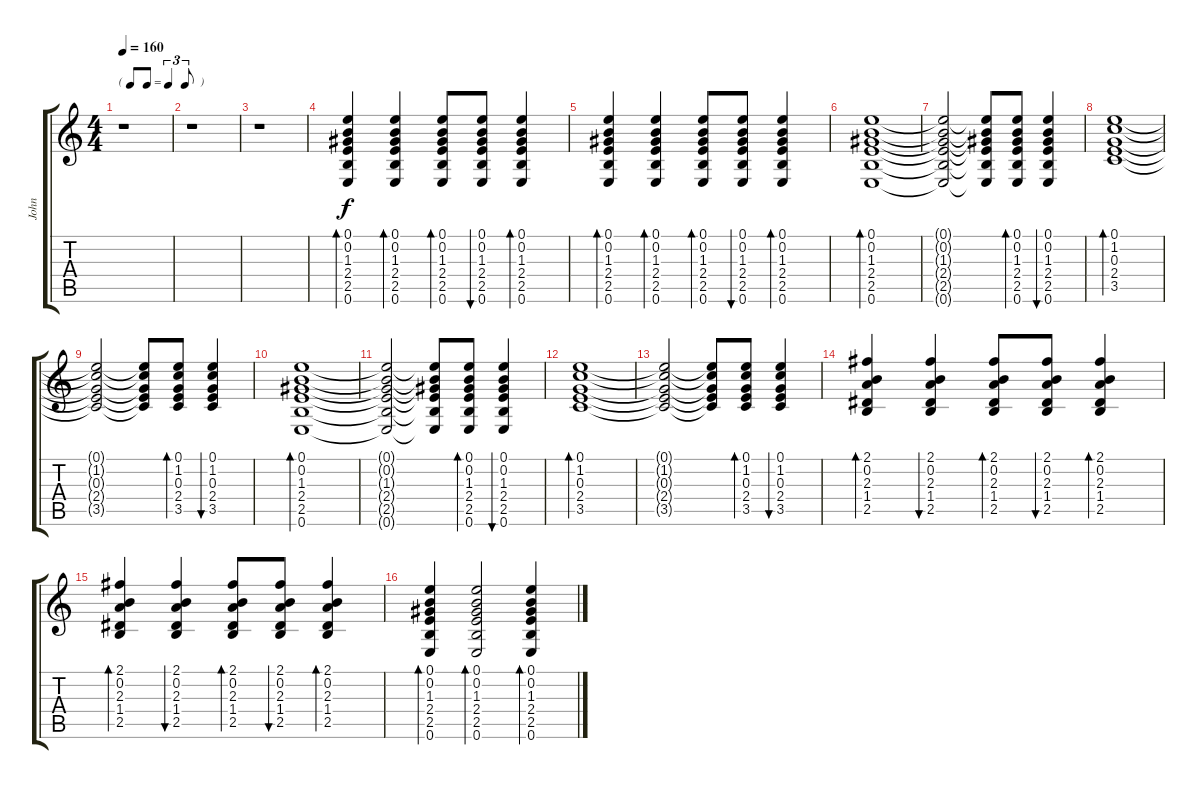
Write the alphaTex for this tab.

\track ("John" "John") {instrument acousticguitarsteel}
\staff {score tabs}
\tuning (E4 B3 G3 D3 A2 E2) {hide}
\ts (4 4)
\tf triplet8th
\tempo 160
\clef g2
\ks c
r.1{dy f instrument acousticguitarsteel} |
r.1 |
r.1 |
(0.1 0.2 1.3 2.4 2.5 0.6).4{bd 60} (0.1 0.2 1.3 2.4 2.5 0.6).4{bd 60} (0.1 0.2 1.3 2.4 2.5 0.6).8{bd 60} (0.1 0.2 1.3 2.4 2.5 0.6).8{bu 60} (0.1 0.2 1.3 2.4 2.5 0.6).4{bd 60} |
(0.1 0.2 1.3 2.4 2.5 0.6).4{bd 60} (0.1 0.2 1.3 2.4 2.5 0.6).4{bd 60} (0.1 0.2 1.3 2.4 2.5 0.6).8{bd 60} (0.1 0.2 1.3 2.4 2.5 0.6).8{bu 60} (0.1 0.2 1.3 2.4 2.5 0.6).4{bd 60} |
(0.1 0.2 1.3 2.4 2.5 0.6).1{bd 120} |
(0.1{t} 0.2{t} 1.3{t} 2.4{t} 2.5{t} 0.6{t}).2 (0.1{t} 0.2{t} 1.3{t} 2.4{t} 2.5{t} 0.6{t}).8 (0.1 0.2 1.3 2.4 2.5 0.6).8{bd 120} (0.1 0.2 1.3 2.4 2.5 0.6).4{bu 120} |
(0.1 1.2 0.3 2.4 3.5).1{bd 120} |
(0.1{t} 1.2{t} 0.3{t} 2.4{t} 3.5{t}).2 (0.1{t} 1.2{t} 0.3{t} 2.4{t} 3.5{t}).8 (0.1 1.2 0.3 2.4 3.5).8{bd 120} (0.1 1.2 0.3 2.4 3.5).4{bu 120} |
(0.1 0.2 1.3 2.4 2.5 0.6).1{bd 120} |
(0.1{t} 0.2{t} 1.3{t} 2.4{t} 2.5{t} 0.6{t}).2 (0.1{t} 0.2{t} 1.3{t} 2.4{t} 2.5{t} 0.6{t}).8 (0.1 0.2 1.3 2.4 2.5 0.6).8{bd 120} (0.1 0.2 1.3 2.4 2.5 0.6).4{bu 120} |
(0.1 1.2 0.3 2.4 3.5).1{bd 120} |
(0.1{t} 1.2{t} 0.3{t} 2.4{t} 3.5{t}).2 (0.1{t} 1.2{t} 0.3{t} 2.4{t} 3.5{t}).8 (0.1 1.2 0.3 2.4 3.5).8{bd 120} (0.1 1.2 0.3 2.4 3.5).4{bu 120} |
(2.1 0.2 2.3 1.4 2.5).4{bd 60} (2.1 0.2 2.3 1.4 2.5).4{bu 60} (2.1 0.2 2.3 1.4 2.5).8{bd 60} (2.1 0.2 2.3 1.4 2.5).8{bu 60} (2.1 0.2 2.3 1.4 2.5).4{bd 60} |
(2.1 0.2 2.3 1.4 2.5).4{bd 60} (2.1 0.2 2.3 1.4 2.5).4{bu 60} (2.1 0.2 2.3 1.4 2.5).8{bd 60} (2.1 0.2 2.3 1.4 2.5).8{bu 60} (2.1 0.2 2.3 1.4 2.5).4{bd 60} |
(0.1 0.2 1.3 2.4 2.5 0.6).4{bd 120} (0.1 0.2 1.3 2.4 2.5 0.6).2{bd 120} (0.1 0.2 1.3 2.4 2.5 0.6).4{bd 120}
